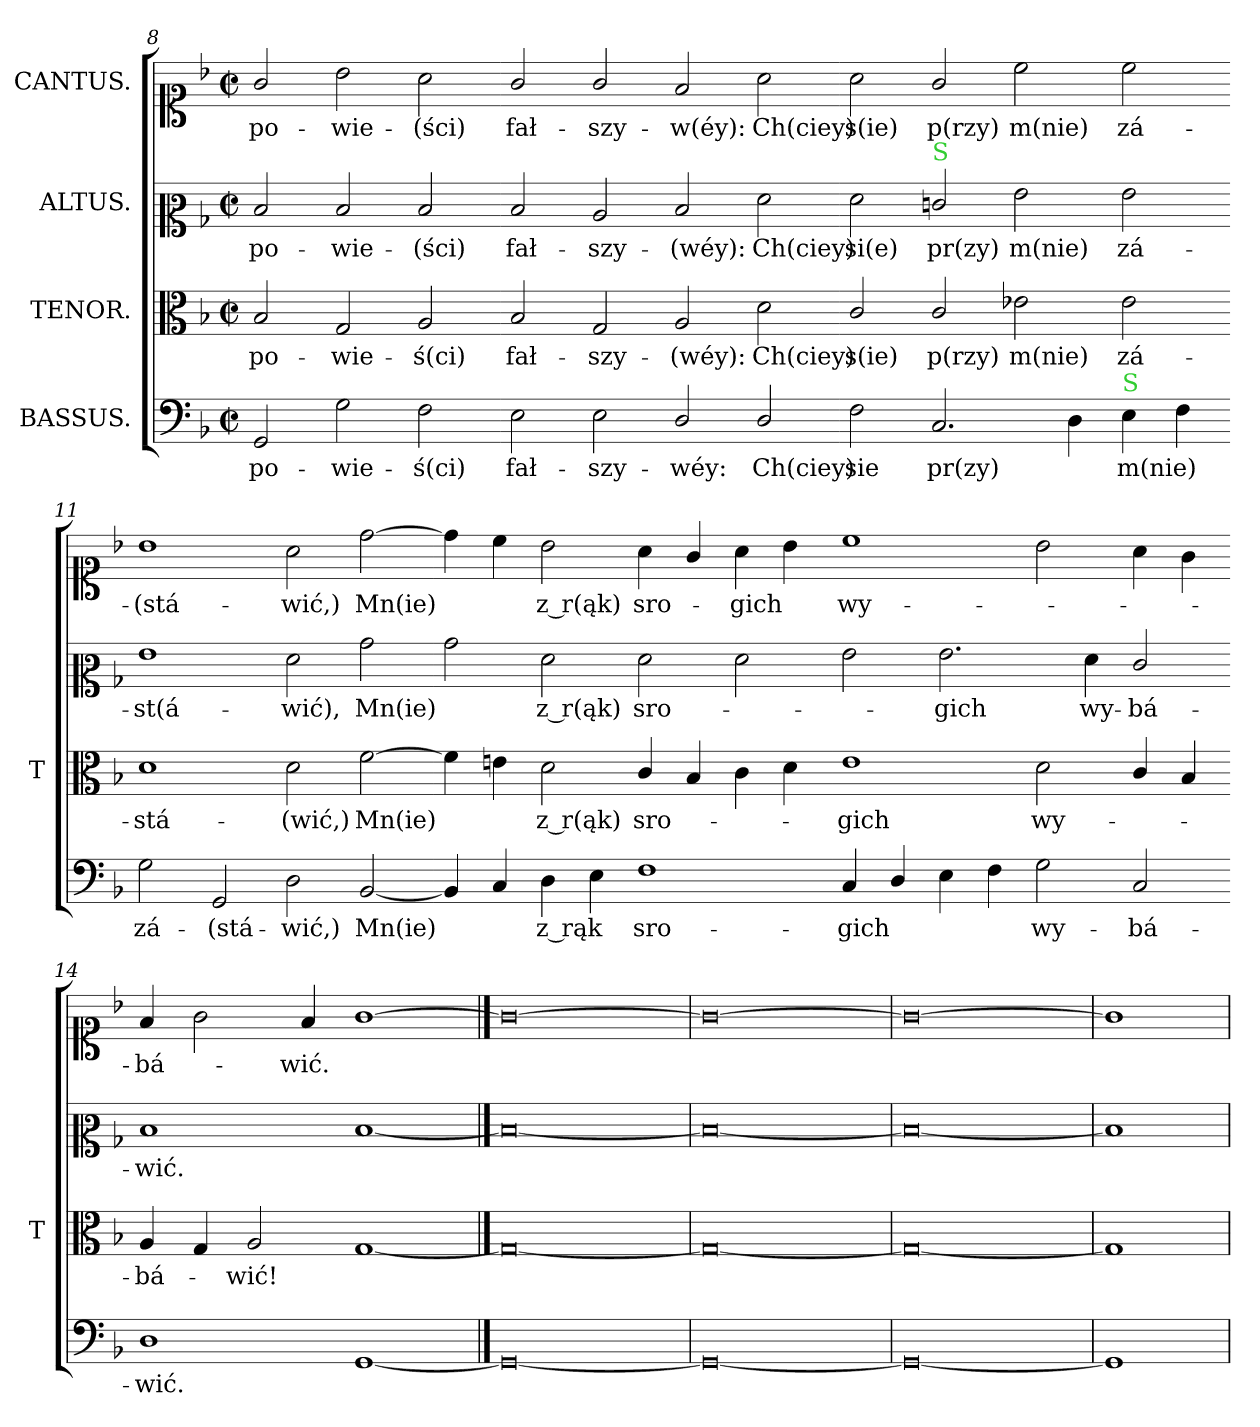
**kern	**text	**kern	**text	**kern	**text	**kern	**text
*part4	*part4	*part3	*part3	*part2	*part2	*part1	*part1
*staff4	*staff4	*staff3	*staff3	*staff2	*staff2	*staff1	*staff1
*I"BASSUS.	*	*I"TENOR.	*	*I"ALTUS.	*	*I"CANTUS.	*
*	*	*I'T	*	*	*	*	*
*clefF4	*	*clefC3	*	*clefC2	*	*clefC1	*
*k[b-]	*	*k[b-]	*	*k[b-]	*	*k[b-]	*
*M2/1	*	*M2/1	*	*M2/1	*	*M2/1	*
*met(c|)	*	*met(c|)	*	*met(c|)	*	*met(c|)	*
=8	=8	=8	=8	=8	=8	=8	=8
2GG/	po-	2B-/	po-	2d/	po-	2g/	po-
2G\	-wie-	2G/	-wie-	2d/	-wie-	2b-\	-wie-
2F\	-ś(ci)	2A/	-ś(ci)	2d/	-(ści)	2a\	-(ści)
=9-	=9-	=9-	=9-	=9-	=9-	=9-	=9-
2E\	fał-	2B-/	fał-	2d/	fał-	2g/	fał-
2E\	-szy-	2G/	-szy-	2c/	-szy-	2g/	-szy-
2D/	-wéy:	2A/	-(wéy):	2d/	-(wéy):	2f/	-w(éy):
2D/	Ch(ciey)	2d\	Ch(ciey)	2f\	Ch(ciey)	2a\	Ch(ciey)
=10-	=10-	=10-	=10-	=10-	=10-	=10-	=10-
2F\	sie	2c/	s(ie)	2f\	si(e)	2a\	s(ie)
!	!	!	!	!LO:TX:a:color=limegreen:t=S	!	!	!
2.C/	pr(zy)	2c/	p(rzy)	2en/	pr(zy)	2g/	p(rzy)
.	.	2e-X\	m(nie)	2g\	m(nie)	2cc\	m(nie)
4D\	.	.	.	.	.	.	.
!LO:TX:a:color=limegreen:t=S	!	!	!	!	!	!	!
4E\	m(nie)	2e-\	zá-	2g\	zá-	2cc\	zá-
4F\	.	.	.	.	.	.	.
=11-	=11-	=11-	=11-	=11-	=11-	=11-	=11-
2G\	zá-	1d\	-stá-	1g\	-st(á-	1b-\	-(stá-
2GG/	-(stá-	.	.	.	.	.	.
2D\	-wić,)	2d\	-(wić,)	2f\	-wić),	2a\	-wić,)
[2BB-/	Mn(ie)	[2f\	Mn(ie)	2b-\	Mn(ie)	[2dd\	Mn(ie)
=12-	=12-	=12-	=12-	=12-	=12-	=12-	=12-
4BB-/]	.	4f\]	.	2b-\	.	4dd\]	.
4C/	.	4en\	.	.	.	4cc\	.
4D\	z rąk	2d\	z r(ąk)	2f\	z r(ąk)	2b-\	z r(ąk)
4E\	.	.	.	.	.	.	.
1F\	sro-	4c/	sro-	2f\	sro-	4a\	sro-
.	.	4B-/	.	.	.	4g/	.
.	.	4c\	.	2f\	.	4a\	-gich
.	.	4d\	.	.	.	4b-\	.
=13-	=13-	=13-	=13-	=13-	=13-	=13-	=13-
4C/	-gich	1e\	-gich	2g\	.	1cc\	wy-
4D/	.	.	.	.	.	.	.
4E\	.	.	.	2.g\	-gich	.	.
4F\	.	.	.	.	.	.	.
2G\	wy-	2d\	wy-	.	.	2b-\	.
.	.	.	.	4f\	wy-	.	.
2C/	-bá-	4c/	.	2e/	-bá-	4a\	.
.	.	4B-/	.	.	.	4g\	.
=14-	=14-	=14-	=14-	=14-	=14-	=14-	=14-
1D\	-wić.	4A/	bá-	1d/	-wić.	4f/	-bá-
.	.	4G/	.	.	.	2g\	.
.	.	2A/	-wić!	.	.	.	.
.	.	.	.	.	.	4f/	-wić.
[1GG/	.	[1G/	.	[1d/	.	[1g\	.
==15	==15	==15	==15	==15	==15	==15	==15
0GG/_	.	0G/_	.	0d/_	.	0g\_	.
=16	=16	=16	=16	=16	=16	=16	=16
0GG/_	.	0G/_	.	0d/_	.	0g\_	.
=17	=17	=17	=17	=17	=17	=17	=17
0GG/_	.	0G/_	.	0d/_	.	0g\_	.
=18	=18	=18	=18	=18	=18	=18	=18
1GG/]	.	1G/]	.	1d/]	.	1g\]	.
=	=	=	=	=	=	=	=
*-	*-	*-	*-	*-	*-	*-	*-
